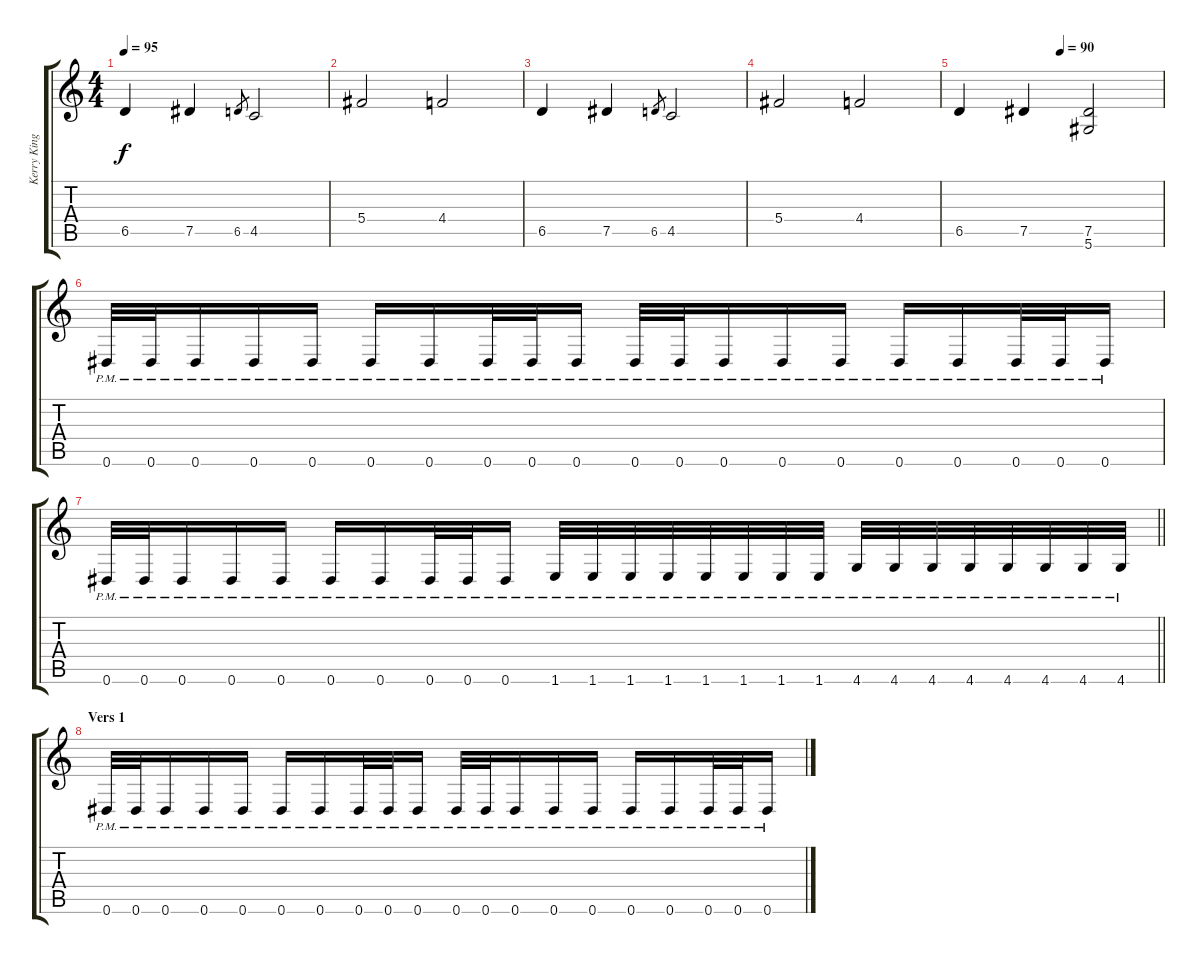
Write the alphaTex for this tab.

\track ("Kerry King" "Kerry King") {instrument distortionguitar}
\staff {score tabs}
\tuning (Eb4 Bb3 Gb3 Db3 Ab2 Eb2) {hide}
\ts (4 4)
\tempo 95
\clef g2
\ks c
6.5.4{dy f} 7.5.4 6.5.8{gr} 4.5.2 |
5.4.2 4.4.2 |
6.5.4 7.5.4 6.5.8{gr} 4.5.2 |
5.4.2 4.4.2 |
\tempo (90 0.5)
6.5.4 7.5.4 (7.5 5.6).2 |
0.6{pm}.32{volume 10} 0.6{pm}.32 0.6{pm}.16 0.6{pm}.16 0.6{pm}.16 0.6{pm}.16 0.6{pm}.16 0.6{pm}.32 0.6{pm}.32 0.6{pm}.16 0.6{pm}.32 0.6{pm}.32 0.6{pm}.16 0.6{pm}.16 0.6{pm}.16 0.6{pm}.16 0.6{pm}.16 0.6{pm}.32 0.6{pm}.32 0.6{pm}.16 |
\barLineRight lightlight
0.6{pm}.32 0.6{pm}.32 0.6{pm}.16 0.6{pm}.16 0.6{pm}.16 0.6{pm}.16 0.6{pm}.16 0.6{pm}.32 0.6{pm}.32 0.6{pm}.16 1.6{pm}.32 1.6{pm}.32 1.6{pm}.32 1.6{pm}.32 1.6{pm}.32 1.6{pm}.32 1.6{pm}.32 1.6{pm}.32 4.6{pm}.32 4.6{pm}.32 4.6{pm}.32 4.6{pm}.32 4.6{pm}.32 4.6{pm}.32 4.6{pm}.32 4.6{pm}.32 |
\section ("" "Vers 1")
0.6{pm}.32{volume 10} 0.6{pm}.32 0.6{pm}.16 0.6{pm}.16 0.6{pm}.16 0.6{pm}.16 0.6{pm}.16 0.6{pm}.32 0.6{pm}.32 0.6{pm}.16 0.6{pm}.32 0.6{pm}.32 0.6{pm}.16 0.6{pm}.16 0.6{pm}.16 0.6{pm}.16 0.6{pm}.16 0.6{pm}.32 0.6{pm}.32 0.6{pm}.16
